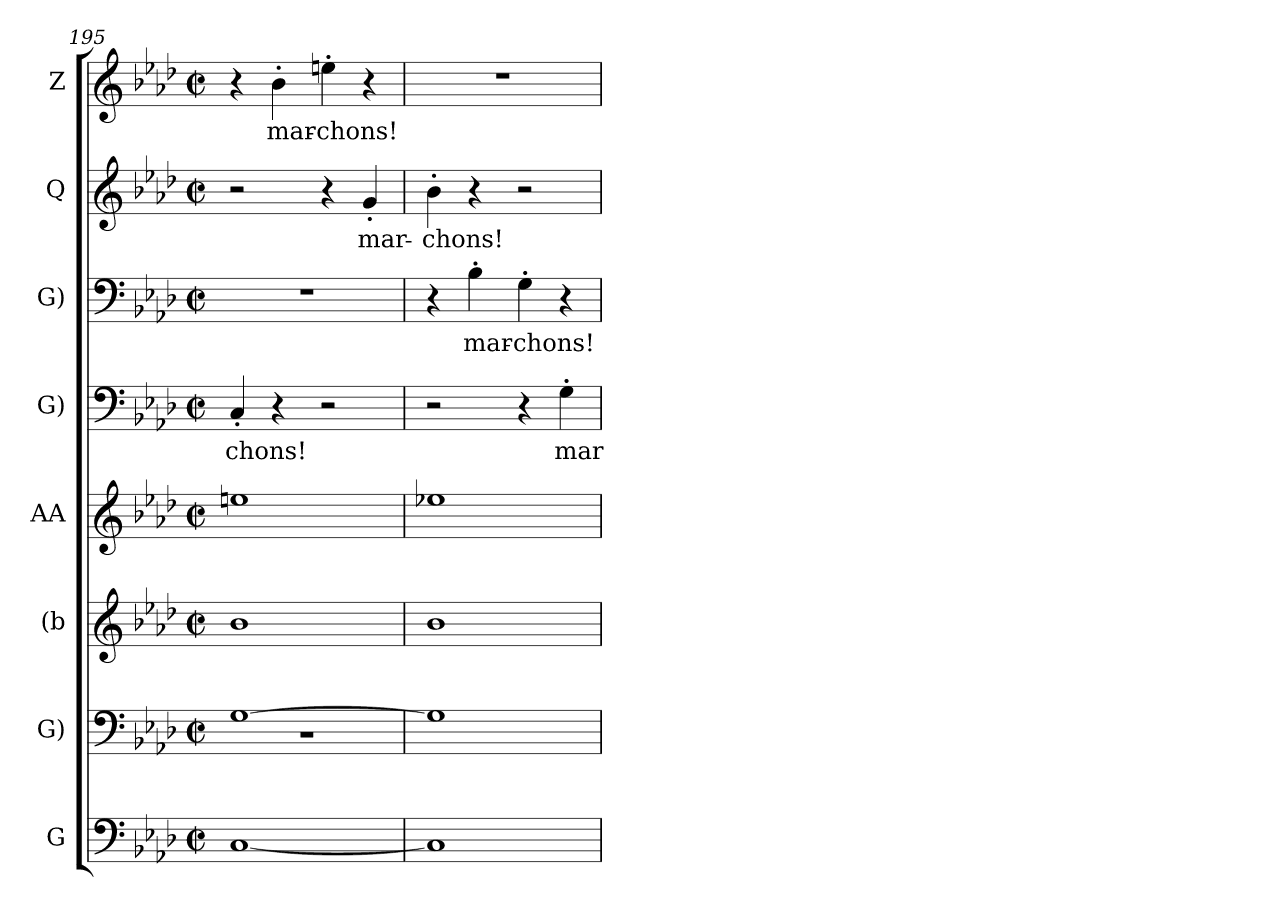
**kern	**kern	**kern	**kern	**kern	**text	**kern	**text	**kern	**text	**kern	**text
*part8	*part7	*part6	*part5	*part4	*part4	*part3	*part3	*part2	*part2	*part1	*part1
*staff8	*staff7	*staff6	*staff5	*staff4	*staff4	*staff3	*staff3	*staff2	*staff2	*staff1	*staff1
*I"G	*I"G)	*I"(b	*I"AA	*I"G)	*	*I"G)	*	*I"Q	*	*I"Z	*
!!LO:LB:g=z
*clefF4	*clefF4	*clefG2	*clefG2	*clefF4	*	*clefF4	*	*clefG2	*	*clefG2	*
*k[b-e-a-d-]	*k[b-e-a-d-]	*k[b-e-a-d-]	*k[b-e-a-d-]	*k[b-e-a-d-]	*	*k[b-e-a-d-]	*	*k[b-e-a-d-]	*	*k[b-e-a-d-]	*
*M2/2	*M2/2	*M2/2	*M2/2	*M2/2	*	*M2/2	*	*M2/2	*	*M2/2	*
*met(c|)	*met(c|)	*met(c|)	*met(c|)	*met(c|)	*	*met(c|)	*	*met(c|)	*	*met(c|)	*
=195	=195	=195	=195	=195	=195	=195	=195	=195	=195	=195	=195
*	*^	*	*	*	*	*	*	*	*	*	*
[1Ci/	[1Gi/	1r	1b-i/	1eeni/	4C'<i/	chons!	1r	.	2r	.	4r	.
.	.	.	.	.	4r	.	.	.	.	.	4b-'>i\	mar-
.	.	.	.	.	2r	.	.	.	4r	.	4een'>i\	chons!
.	.	.	.	.	.	.	.	.	4g'<i/	mar-	4r	.
*	*v	*v	*	*	*	*	*	*	*	*	*	*
=196	=196	=196	=196	=196	=196	=196	=196	=196	=196	=196	=196
1Ci/]	1Gi/]	1b-i/	1ee-Xi/	2r	.	4r	.	4b-'>i\	chons!	1r	.
.	.	.	.	.	.	4B-'>i\	mar-	4r	.	.	.
.	.	.	.	4r	.	4G'>i\	chons!	2r	.	.	.
.	.	.	.	4G'>i\	mar	4r	.	.	.	.	.
=	=	=	=	=	=	=	=	=	=	=	=
*-	*-	*-	*-	*-	*-	*-	*-	*-	*-	*-	*-
